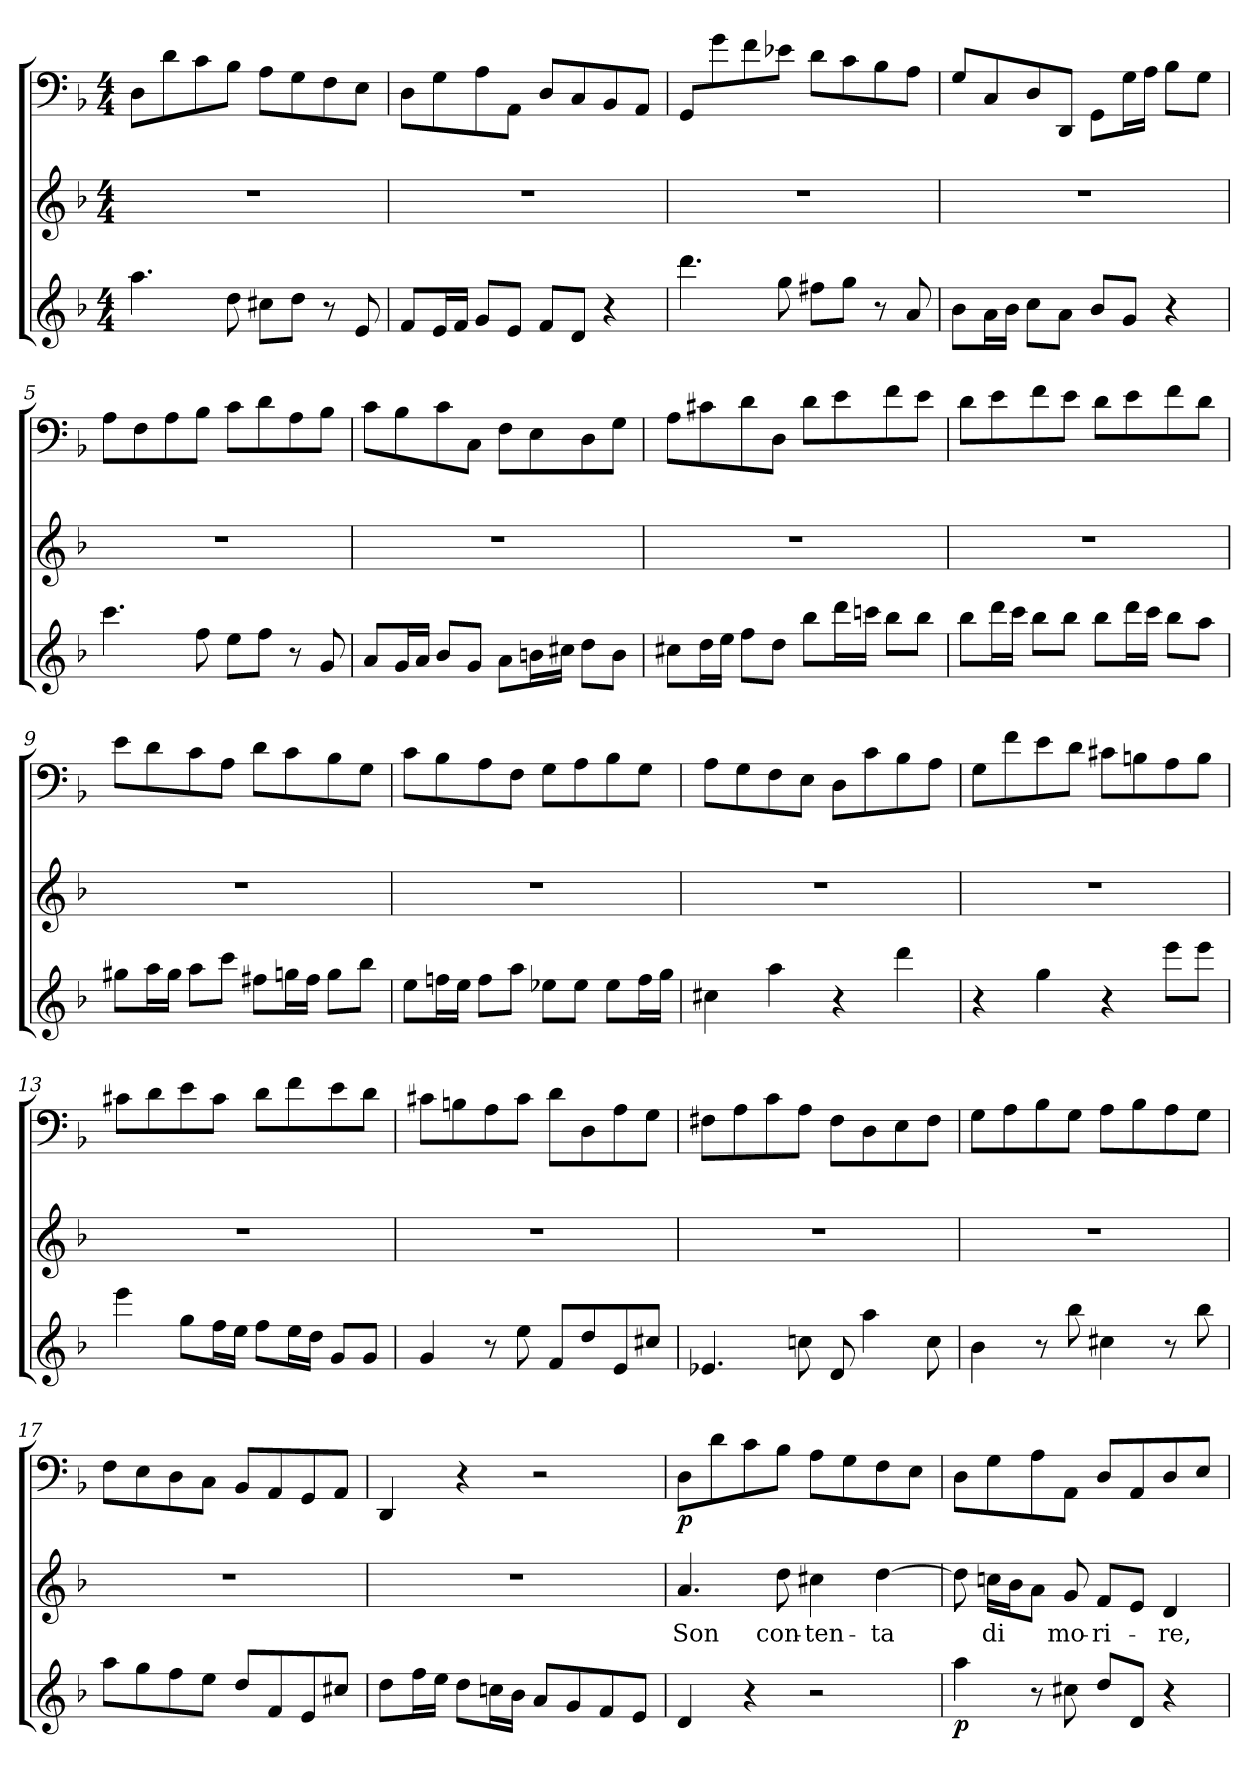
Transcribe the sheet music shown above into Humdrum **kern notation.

**kern	**dynam	**kern	**text	**kern	**dynam
*part3	*part3	*part2	*part2	*part1	*part1
*staff3	*staff3	*staff2	*staff2	*staff1	*staff1
*clefG2	*	*clefG2	*	*clefF4	*
*k[b-]	*	*k[b-]	*	*k[b-]	*
*d:	*	*d:	*	*d:	*
*M4/4	*	*M4/4	*	*M4/4	*
=1	=1	=1	=1	=1	=1
4.aa\	.	1r	.	8D\L	.
.	.	.	.	8d\	.
.	.	.	.	8c\	.
8dd\	.	.	.	8B-\J	.
8cc#X\L	.	.	.	8A\L	.
8dd\J	.	.	.	8G\	.
8r	.	.	.	8F\	.
8e/	.	.	.	8E\J	.
=2	=2	=2	=2	=2	=2
8f/L	.	1r	.	8D\L	.
16e/L	.	.	.	8G\	.
16f/JJ	.	.	.	.	.
8g/L	.	.	.	8A\	.
8e/J	.	.	.	8AA\J	.
8f/L	.	.	.	8D/L	.
8d/J	.	.	.	8C/	.
4r	.	.	.	8BB-/	.
.	.	.	.	8AA/J	.
=3	=3	=3	=3	=3	=3
4.ddd\	.	1r	.	8GG/L	.
.	.	.	.	8g\	.
.	.	.	.	8f\	.
8gg\	.	.	.	8e-X\J	.
8ff#X\L	.	.	.	8d\L	.
8gg\J	.	.	.	8c\	.
8r	.	.	.	8B-\	.
8a/	.	.	.	8A\J	.
=4	=4	=4	=4	=4	=4
8b-\L	.	1r	.	8G/L	.
16a\L	.	.	.	8C/	.
16b-\JJ	.	.	.	.	.
8cc\L	.	.	.	8D/	.
8a\J	.	.	.	8DD/J	.
8b-/L	.	.	.	8GG\L	.
8g/J	.	.	.	16G\L	.
.	.	.	.	16A\JJ	.
4r	.	.	.	8B-\L	.
.	.	.	.	8G\J	.
=5	=5	=5	=5	=5	=5
4.ccc\	.	1r	.	8A\L	.
.	.	.	.	8F\	.
.	.	.	.	8A\	.
8ff\	.	.	.	8B-\J	.
8ee\L	.	.	.	8c\L	.
8ff\J	.	.	.	8d\	.
8r	.	.	.	8A\	.
8g/	.	.	.	8B-\J	.
=6	=6	=6	=6	=6	=6
8a/L	.	1r	.	8c\L	.
16g/L	.	.	.	8B-\	.
16a/JJ	.	.	.	.	.
8b-/L	.	.	.	8c\	.
8g/J	.	.	.	8C\J	.
8a\L	.	.	.	8F\L	.
16bn\L	.	.	.	8E\	.
16cc#X\JJ	.	.	.	.	.
8dd\L	.	.	.	8D\	.
8b\J	.	.	.	8G\J	.
=7	=7	=7	=7	=7	=7
8cc#X\L	.	1r	.	8A\L	.
16dd\L	.	.	.	8c#X\	.
16ee\JJ	.	.	.	.	.
8ff\L	.	.	.	8d\	.
8dd\J	.	.	.	8D\J	.
8bb-\L	.	.	.	8d\L	.
16ddd\L	.	.	.	8e\	.
16cccn\JJ	.	.	.	.	.
8bb-\L	.	.	.	8f\	.
8bb-\J	.	.	.	8e\J	.
=8	=8	=8	=8	=8	=8
8bb-\L	.	1r	.	8d\L	.
16ddd\L	.	.	.	8e\	.
16ccc\JJ	.	.	.	.	.
8bb-\L	.	.	.	8f\	.
8bb-\J	.	.	.	8e\J	.
8bb-\L	.	.	.	8d\L	.
16ddd\L	.	.	.	8e\	.
16ccc\JJ	.	.	.	.	.
8bb-\L	.	.	.	8f\	.
8aa\J	.	.	.	8d\J	.
=9	=9	=9	=9	=9	=9
8gg#X\L	.	1r	.	8e\L	.
16aa\L	.	.	.	8d\	.
16gg#\JJ	.	.	.	.	.
8aa\L	.	.	.	8c\	.
8ccc\J	.	.	.	8A\J	.
8ff#X\L	.	.	.	8d\L	.
16ggn\L	.	.	.	8c\	.
16ff#\JJ	.	.	.	.	.
8gg\L	.	.	.	8B-\	.
8bb-\J	.	.	.	8G\J	.
=10	=10	=10	=10	=10	=10
8ee\L	.	1r	.	8c\L	.
16ffn\L	.	.	.	8B-\	.
16ee\JJ	.	.	.	.	.
8ff\L	.	.	.	8A\	.
8aa\J	.	.	.	8F\J	.
8ee-X\L	.	.	.	8G\L	.
8ee-\J	.	.	.	8A\	.
8ee-\L	.	.	.	8B-\	.
16ff\L	.	.	.	8G\J	.
16gg\JJ	.	.	.	.	.
=11	=11	=11	=11	=11	=11
4cc#X\	.	1r	.	8A\L	.
.	.	.	.	8G\	.
4aa\	.	.	.	8F\	.
.	.	.	.	8E\J	.
4r	.	.	.	8D\L	.
.	.	.	.	8c\	.
4ddd\	.	.	.	8B-\	.
.	.	.	.	8A\J	.
=12	=12	=12	=12	=12	=12
4r	.	1r	.	8G\L	.
.	.	.	.	8f\	.
4gg\	.	.	.	8e\	.
.	.	.	.	8d\J	.
4r	.	.	.	8c#X\L	.
.	.	.	.	8Bn\	.
8eee\L	.	.	.	8A\	.
8eee\J	.	.	.	8B\J	.
=13	=13	=13	=13	=13	=13
4eee\	.	1r	.	8c#X\L	.
.	.	.	.	8d\	.
8gg\L	.	.	.	8e\	.
16ff\L	.	.	.	8c#\J	.
16ee\JJ	.	.	.	.	.
8ff\L	.	.	.	8d\L	.
16ee\L	.	.	.	8f\	.
16dd\JJ	.	.	.	.	.
8g/L	.	.	.	8e\	.
8g/J	.	.	.	8d\J	.
=14	=14	=14	=14	=14	=14
4g/	.	1r	.	8c#X\L	.
.	.	.	.	8Bn\	.
8r	.	.	.	8A\	.
8ee\	.	.	.	8c#\J	.
8f/L	.	.	.	8d\L	.
8dd/	.	.	.	8D\	.
8e/	.	.	.	8A\	.
8cc#X/J	.	.	.	8G\J	.
=15	=15	=15	=15	=15	=15
4.e-X/	.	1r	.	8F#X\L	.
.	.	.	.	8A\	.
.	.	.	.	8c\	.
8ccn\	.	.	.	8A\J	.
8d/	.	.	.	8F#\L	.
4aa\	.	.	.	8D\	.
.	.	.	.	8E\	.
8cc\	.	.	.	8F#\J	.
=16	=16	=16	=16	=16	=16
4b-\	.	1r	.	8G\L	.
.	.	.	.	8A\	.
8r	.	.	.	8B-\	.
8bb-\	.	.	.	8G\J	.
4cc#X\	.	.	.	8A\L	.
.	.	.	.	8B-\	.
8r	.	.	.	8A\	.
8bb-\	.	.	.	8G\J	.
=17	=17	=17	=17	=17	=17
8aa\L	.	1r	.	8F\L	.
8gg\	.	.	.	8E\	.
8ff\	.	.	.	8D\	.
8ee\J	.	.	.	8C\J	.
8dd/L	.	.	.	8BB-/L	.
8f/	.	.	.	8AA/	.
8e/	.	.	.	8GG/	.
8cc#X/J	.	.	.	8AA/J	.
=18	=18	=18	=18	=18	=18
8dd\L	.	1r	.	4DD/	.
16ff\L	.	.	.	.	.
16ee\JJ	.	.	.	.	.
8dd\L	.	.	.	4r	.
16ccn\L	.	.	.	.	.
16b-\JJ	.	.	.	.	.
8a/L	.	.	.	2r	.
8g/	.	.	.	.	.
8f/	.	.	.	.	.
8e/J	.	.	.	.	.
=19	=19	=19	=19	=19	=19
4d/	.	4.a/	Son	8D\L	p
.	.	.	.	8d\	.
4r	.	.	.	8c\	.
.	.	8dd\	con-	8B-\J	.
2r	.	4cc#X\	-ten-	8A\L	.
.	.	.	.	8G\	.
.	.	[4dd\	-ta	8F\	.
.	.	.	.	8E\J	.
=20	=20	=20	=20	=20	=20
4aa\	p	8dd\]	.	8D\L	.
.	.	16ccn\LL	di	8G\	.
.	.	16b-\J	.	.	.
8r	.	8a\J	.	8A\	.
8cc#X\	.	8g/	mo-	8AA\J	.
8dd/L	.	8f/L	-ri-	8D/L	.
8d/J	.	8e/J	.	8AA/	.
4r	.	4d/	-re,	8D/	.
.	.	.	.	8E/J	.
=	=	=	=	=	=
*-	*-	*-	*-	*-	*-
